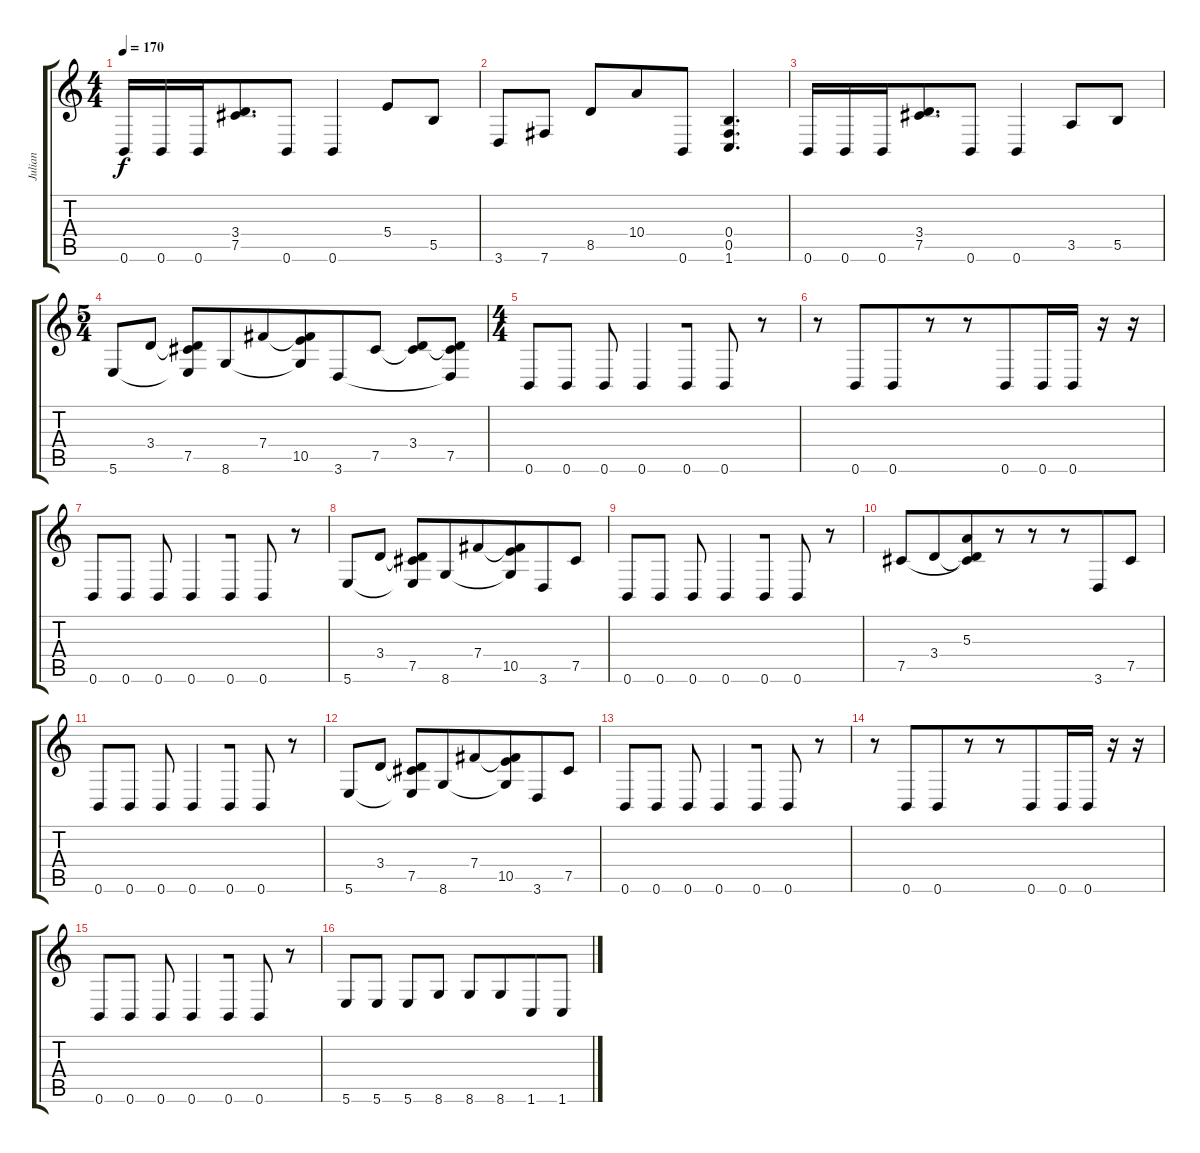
\track ("Julian" "Julian") {instrument overdrivenguitar}
\staff {score tabs}
\tuning (Db4 Ab3 E3 B2 Gb2 B1) {hide}
\ts (4 4)
\tempo 170
\clef g2
\ks c
0.6.16{dy f beam merge} 0.6.16 0.6.16{beam merge} (3.4 7.5).8{d beam merge} 0.6.8{beam merge} 0.6.4{beam merge} 5.4.8 5.5.8 |
3.6.8{beam merge} 7.6.8 8.5.8{beam merge} 10.4.8{beam merge} 0.6.8{beam merge} (0.4 0.5 1.6).4{d} |
0.6.16{beam merge} 0.6.16 0.6.16{beam merge} (3.4 7.5).8{d beam merge} 0.6.8{beam merge} 0.6.4{beam merge} 3.5.8 5.5.8 |
\ts (5 4)
5.6.8{beam merge} 3.4.8 (3.4{t} 7.5 5.6{t}).8 8.6.8{beam merge} 7.4.8 (7.4{t} 10.5 8.6{t}).8{beam merge} 3.6.8{beam merge} 7.5.8 (3.4 7.5{t}).8 (3.4{t} 7.5 3.6{t}).8 |
\ts (4 4)
0.6.8{beam merge} 0.6.8 0.6.8 0.6.4{beam merge} 0.6.8 0.6.8 r.8 |
r.8 0.6.8{beam merge} 0.6.8{beam merge} r.8 r.8 0.6.8{beam merge} 0.6.16{beam merge} 0.6.16{beam merge} r.16{beam merge} r.16 |
0.6.8{beam merge} 0.6.8 0.6.8 0.6.4{beam merge} 0.6.8 0.6.8 r.8 |
5.6.8{beam merge} 3.4.8 (3.4{t} 7.5 5.6{t}).8 8.6.8{beam merge} 7.4.8 (7.4{t} 10.5 8.6{t}).8{beam merge} 3.6.8{beam merge} 7.5.8 |
0.6.8{beam merge} 0.6.8 0.6.8 0.6.4{beam merge} 0.6.8 0.6.8 r.8 |
7.5.8 3.4.8{beam merge} (5.3 3.4{t} 7.5{t}).8{beam merge} r.8 r.8 r.8{beam merge} 3.6.8{beam merge} 7.5.8 |
0.6.8{beam merge} 0.6.8 0.6.8 0.6.4{beam merge} 0.6.8 0.6.8 r.8 |
5.6.8{beam merge} 3.4.8 (3.4{t} 7.5 5.6{t}).8 8.6.8{beam merge} 7.4.8 (7.4{t} 10.5 8.6{t}).8{beam merge} 3.6.8{beam merge} 7.5.8 |
0.6.8{beam merge} 0.6.8 0.6.8 0.6.4{beam merge} 0.6.8 0.6.8 r.8 |
r.8 0.6.8{beam merge} 0.6.8{beam merge} r.8 r.8 0.6.8{beam merge} 0.6.16{beam merge} 0.6.16{beam merge} r.16{beam merge} r.16 |
0.6.8{beam merge} 0.6.8 0.6.8 0.6.4{beam merge} 0.6.8 0.6.8 r.8 |
5.6.8{beam merge} 5.6.8 5.6.8 8.6.8 8.6.8{beam merge} 8.6.8{beam merge} 1.6.8 1.6.8
